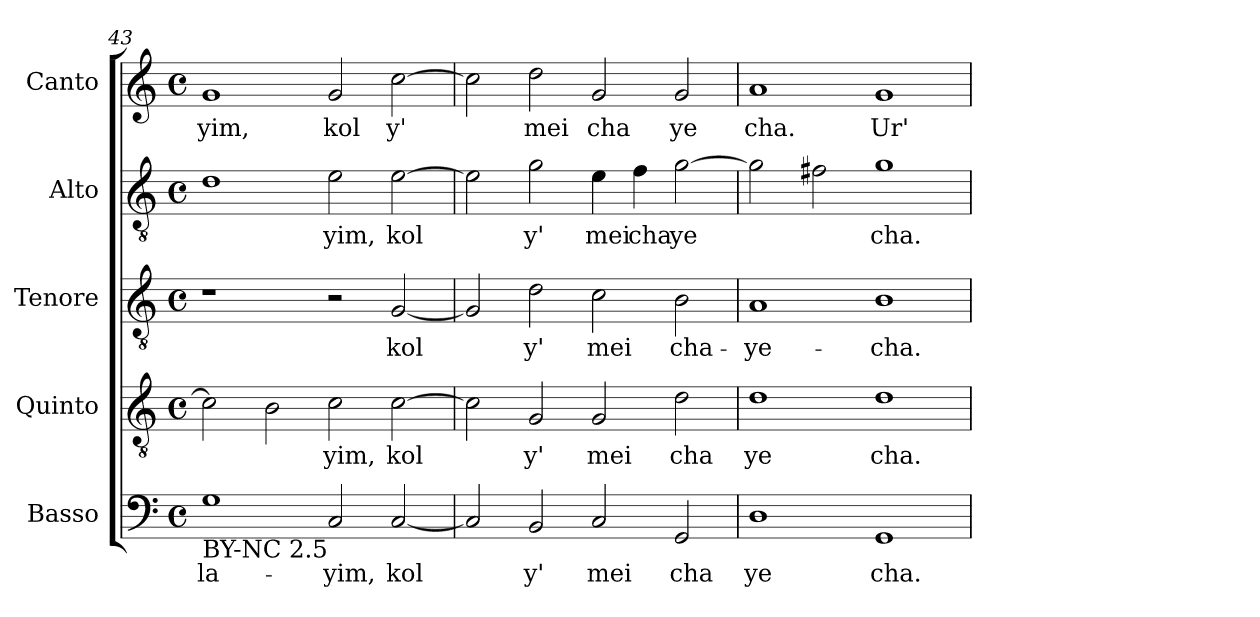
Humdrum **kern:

**kern	**text	**kern	**text	**kern	**text	**kern	**text	**kern	**text
*part5	*part5	*part4	*part4	*part3	*part3	*part2	*part2	*part1	*part1
*staff5	*staff5	*staff4	*staff4	*staff3	*staff3	*staff2	*staff2	*staff1	*staff1
*I"Basso	*	*I"Quinto	*	*I"Tenore	*	*I"Alto	*	*I"Canto	*
*clefF4	*	*clefGv2	*	*clefGv2	*	*clefGv2	*	*clefG2	*
*k[]	*	*k[]	*	*k[]	*	*k[]	*	*k[]	*
*C:	*	*C:	*	*C:	*	*C:	*	*C:	*
*M4/4	*	*M4/4	*	*M4/4	*	*M4/4	*	*M4/4	*
*met(c)	*	*met(c)	*	*met(c)	*	*met(c)	*	*met(c)	*
=43	=43	=43	=43	=43	=43	=43	=43	=43	=43
!LO:TX:b:t=BY-NC 2.5	!	!	!	!	!	!	!	!	!
!	!LO:LY:b:cj	!	!LO:LY:b:cj	!	!	!	!LO:LY:b:cj	!	!LO:LY:b:cj
1G	-la-	2c\]	--	1r	.	1d	.	1g	yim,
!	!	!	!LO:LY:b:cj	!	!	!	!	!	!
.	.	2B\	--	.	.	.	.	.	.
!	!LO:LY:b:cj	!	!LO:LY:b:cj	!	!	!	!LO:LY:b:cj	!	!LO:LY:b:cj
2C/	-yim,	2c\	-yim,	2r	.	2e\	yim,	2g/	kol
!	!LO:LY:b:cj	!	!LO:LY:b:cj	!	!LO:LY:b:cj	!	!LO:LY:b:cj	!	!LO:LY:b:cj
[>2C/	kol	[>2c\	kol	[>2G/	kol	[>2e\	kol	[>2cc\	y'
!!LO:PB:g=z
=44	=44	=44	=44	=44	=44	=44	=44	=44	=44
!	!LO:LY:b:cj	!	!LO:LY:b:cj	!	!LO:LY:b:cj	!	!LO:LY:b:cj	!	!LO:LY:b:cj
2C/]	.	2c\]	.	2G/]	.	2e\]	.	2cc\]	.
!	!LO:LY:b:cj	!	!LO:LY:b:cj	!	!LO:LY:b:cj	!	!LO:LY:b:cj	!	!LO:LY:b:cj
2BB/	y'	2G/	y'	2d\	y'	2g\	y'	2dd\	mei
!	!LO:LY:b:cj	!	!LO:LY:b:cj	!	!LO:LY:b:cj	!	!LO:LY:b:cj	!	!LO:LY:b:cj
2C/	mei	2G/	mei	2c\	mei	4e\	mei	2g/	cha
!	!	!	!	!	!	!	!LO:LY:b:cj	!	!
.	.	.	.	.	.	4f\	cha	.	.
!	!LO:LY:b:cj	!	!LO:LY:b:cj	!	!LO:LY:b:cj	!	!LO:LY:b:cj	!	!LO:LY:b:cj
2GG/	cha	2d\	cha	2B\	cha-	[>2g\	ye	2g/	ye
=45	=45	=45	=45	=45	=45	=45	=45	=45	=45
!	!LO:LY:b:cj	!	!LO:LY:b:cj	!	!LO:LY:b:cj	!	!LO:LY:b:cj	!	!LO:LY:b:cj
1D	ye	1d	ye	1A	-ye-	2g\]	.	1a	cha.
!	!	!	!	!	!	!	!LO:LY:b:cj	!	!
.	.	.	.	.	.	2f#X\	.	.	.
!	!LO:LY:b:cj	!	!LO:LY:b:cj	!	!LO:LY:b:cj	!	!LO:LY:b:cj	!	!LO:LY:b:cj
1GG	cha.	1d	cha.	1B	-cha.	1g	cha.	1g	Ur'
=	=	=	=	=	=	=	=	=	=
*-	*-	*-	*-	*-	*-	*-	*-	*-	*-
